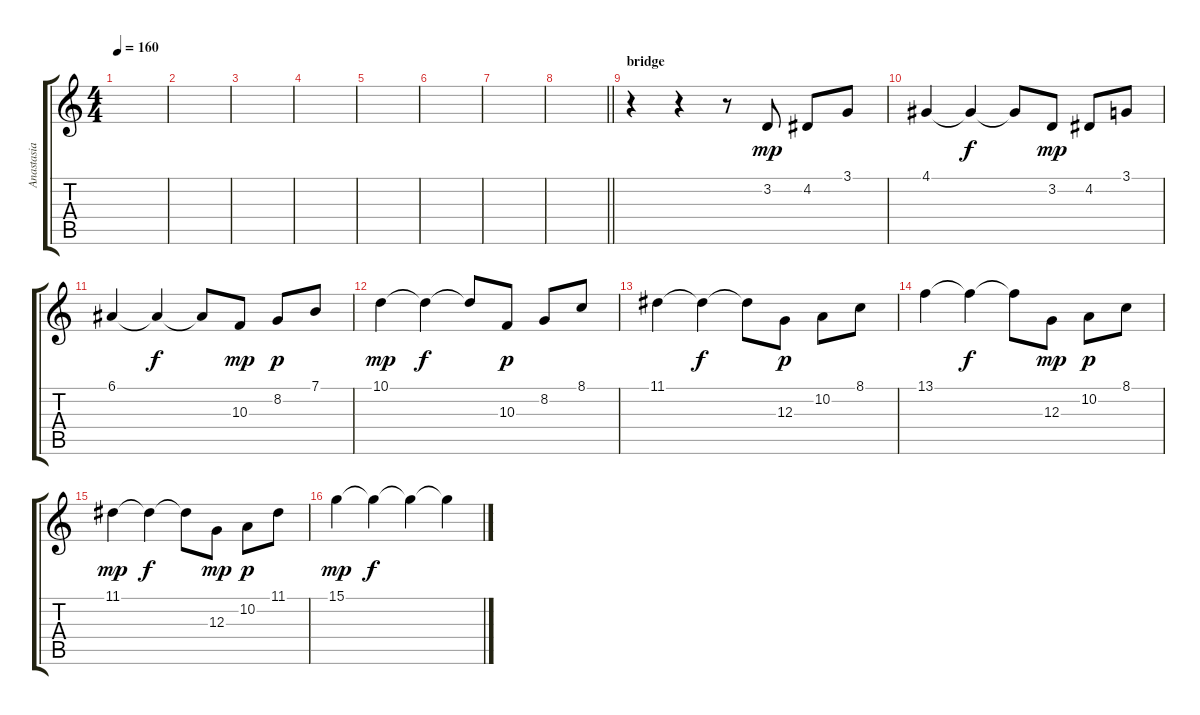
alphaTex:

\track ("Anastasia Kuzmina" "Anastasia ") {instrument violin}
\staff {score tabs}
\tuning (E4 B3 G3 D3 A2 E2) {hide}
\ts (4 4)
\tempo 160
\clef g2
\ks c
|
|
|
|
|
|
|
\barLineRight lightlight
|
\section ("" "bridge")
r.4 r.4 r.8 3.2.8{dy mp} 4.2.8 3.1.8 |
4.1.4 4.1{t}.4{dy f} 4.1{t}.8 3.2.8{dy mp} 4.2.8 3.1.8 |
6.1.4 6.1{t}.4{dy f} 6.1{t}.8 10.3.8{dy mp} 8.2.8{dy p} 7.1.8 |
10.1.4{dy mp} 10.1{t}.4{dy f} 10.1{t}.8 10.3.8{dy p} 8.2.8 8.1.8 |
11.1.4 11.1{t}.4{dy f} 11.1{t}.8 12.3.8{dy p} 10.2.8 8.1.8 |
13.1.4 13.1{t}.4{dy f} 13.1{t}.8 12.3.8{dy mp} 10.2.8{dy p} 8.1.8 |
11.1.4{dy mp} 11.1{t}.4{dy f} 11.1{t}.8 12.3.8{dy mp} 10.2.8{dy p} 11.1.8 |
15.1.4{dy mp} 15.1{t}.4{dy f} 15.1{t}.4 15.1{t}.4
